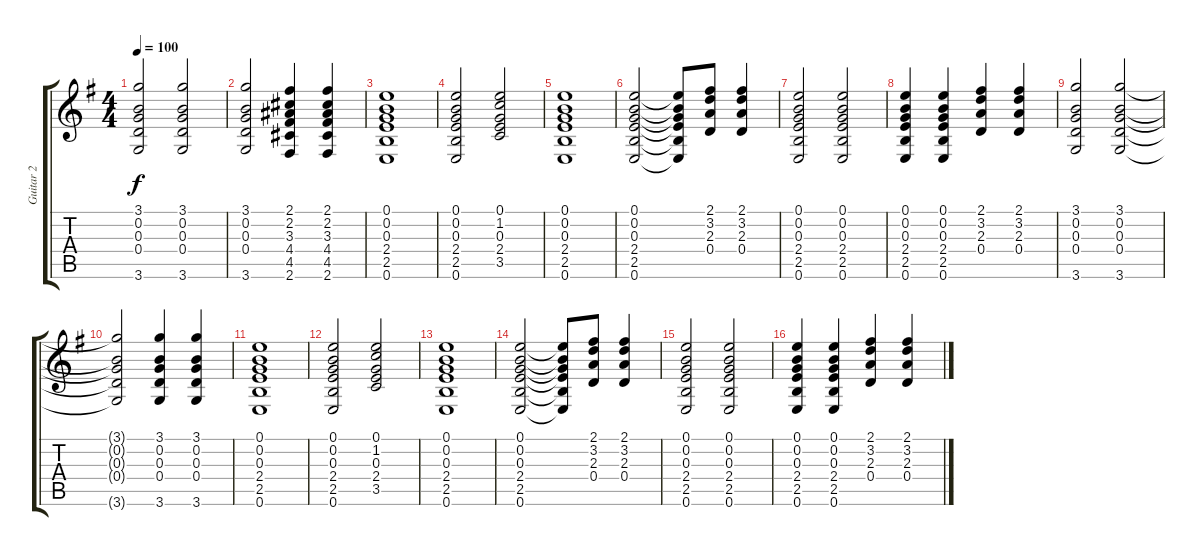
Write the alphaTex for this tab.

\track ("Guitar 2" "Guitar 2") {instrument distortionguitar}
\staff {score tabs}
\tuning (E4 B3 G3 D3 A2 E2) {hide}
\ts (4 4)
\tempo 100
\clef g2
\ks g
(3.1 0.2 0.3 0.4 3.6).2{dy f} (3.1 0.2 0.3 0.4 3.6).2 |
(3.1 0.2 0.3 0.4 3.6).2 (2.1 2.2 3.3 4.4 4.5 2.6).4 (2.1 2.2 3.3 4.4 4.5 2.6).4 |
(0.1 0.2 0.3 2.4 2.5 0.6).1 |
(0.1 0.2 0.3 2.4 2.5 0.6).2 (0.1 1.2 0.3 2.4 3.5).2 |
(0.1 0.2 0.3 2.4 2.5 0.6).1 |
(0.1 0.2 0.3 2.4 2.5 0.6).2 (0.1{t} 0.2{t} 0.3{t} 2.4{t} 2.5{t} 0.6{t}).8 (2.1 3.2 2.3 0.4).8 (2.1 3.2 2.3 0.4).4 |
(0.1 0.2 0.3 2.4 2.5 0.6).2 (0.1 0.2 0.3 2.4 2.5 0.6).2 |
(0.1 0.2 0.3 2.4 2.5 0.6).4 (0.1 0.2 0.3 2.4 2.5 0.6).4 (2.1 3.2 2.3 0.4).4 (2.1 3.2 2.3 0.4).4 |
(3.1 0.2 0.3 0.4 3.6).2 (3.1 0.2 0.3 0.4 3.6).2 |
(3.1{t} 0.2{t} 0.3{t} 0.4{t} 3.6{t}).2 (3.1 0.2 0.3 0.4 3.6).4 (3.1 0.2 0.3 0.4 3.6).4 |
(0.1 0.2 0.3 2.4 2.5 0.6).1 |
(0.1 0.2 0.3 2.4 2.5 0.6).2 (0.1 1.2 0.3 2.4 3.5).2 |
(0.1 0.2 0.3 2.4 2.5 0.6).1 |
(0.1 0.2 0.3 2.4 2.5 0.6).2 (0.1{t} 0.2{t} 0.3{t} 2.4{t} 2.5{t} 0.6{t}).8 (2.1 3.2 2.3 0.4).8 (2.1 3.2 2.3 0.4).4 |
(0.1 0.2 0.3 2.4 2.5 0.6).2 (0.1 0.2 0.3 2.4 2.5 0.6).2 |
(0.1 0.2 0.3 2.4 2.5 0.6).4 (0.1 0.2 0.3 2.4 2.5 0.6).4 (2.1 3.2 2.3 0.4).4 (2.1 3.2 2.3 0.4).4
